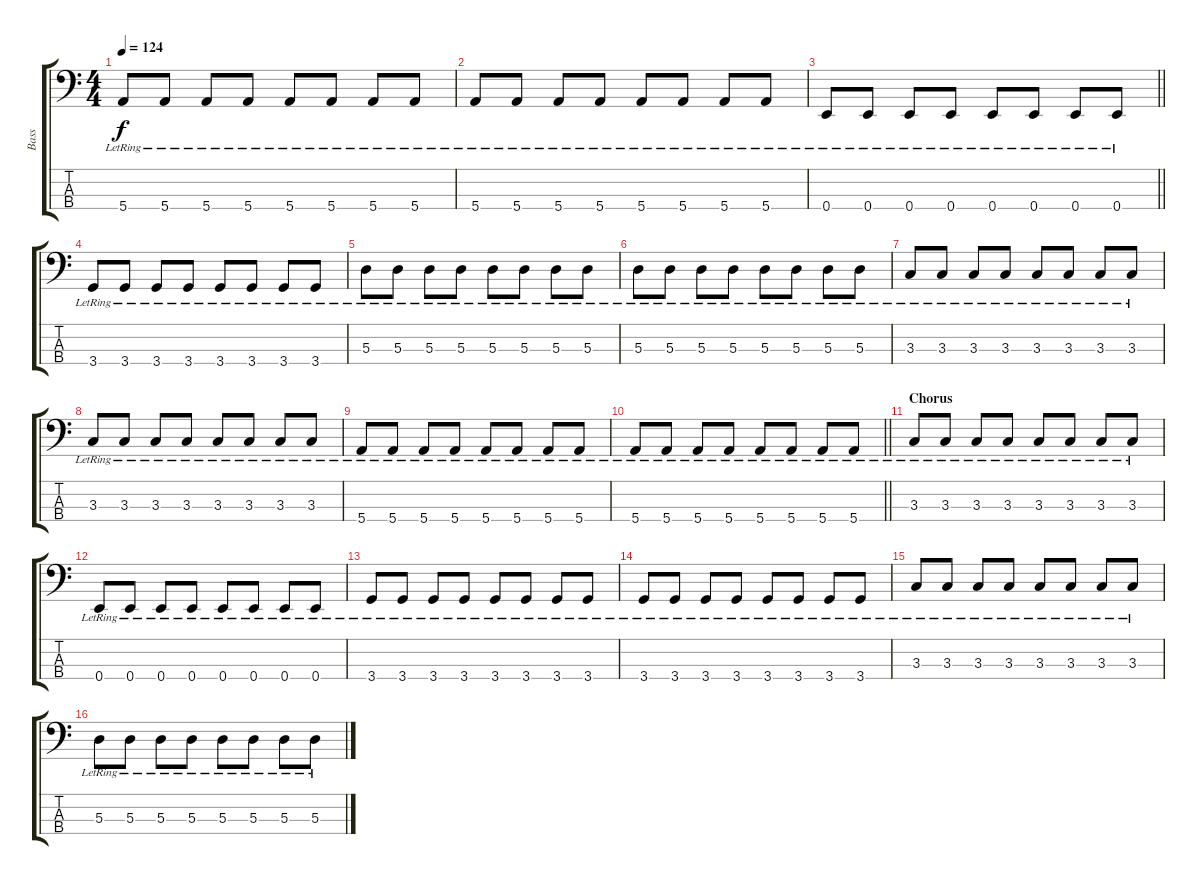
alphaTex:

\track ("Bass" "Bass") {instrument electricbasspick}
\staff {score tabs}
\tuning (G2 D2 A1 E1) {hide}
\ts (4 4)
\tempo 124
\clef f4
\ks c
5.4{lr}.8{dy f} 5.4{lr}.8 5.4{lr}.8 5.4{lr}.8 5.4{lr}.8 5.4{lr}.8 5.4{lr}.8 5.4{lr}.8 |
5.4{lr}.8 5.4{lr}.8 5.4{lr}.8 5.4{lr}.8 5.4{lr}.8 5.4{lr}.8 5.4{lr}.8 5.4{lr}.8 |
\barLineRight lightlight
0.4{lr}.8 0.4{lr}.8 0.4{lr}.8 0.4{lr}.8 0.4{lr}.8 0.4{lr}.8 0.4{lr}.8 0.4{lr}.8 |
3.4{lr}.8 3.4{lr}.8 3.4{lr}.8 3.4{lr}.8 3.4{lr}.8 3.4{lr}.8 3.4{lr}.8 3.4{lr}.8 |
5.3{lr}.8 5.3{lr}.8 5.3{lr}.8 5.3{lr}.8 5.3{lr}.8 5.3{lr}.8 5.3{lr}.8 5.3{lr}.8 |
5.3{lr}.8 5.3{lr}.8 5.3{lr}.8 5.3{lr}.8 5.3{lr}.8 5.3{lr}.8 5.3{lr}.8 5.3{lr}.8 |
3.3{lr}.8 3.3{lr}.8 3.3{lr}.8 3.3{lr}.8 3.3{lr}.8 3.3{lr}.8 3.3{lr}.8 3.3{lr}.8 |
3.3{lr}.8 3.3{lr}.8 3.3{lr}.8 3.3{lr}.8 3.3{lr}.8 3.3{lr}.8 3.3{lr}.8 3.3{lr}.8 |
5.4{lr}.8 5.4{lr}.8 5.4{lr}.8 5.4{lr}.8 5.4{lr}.8 5.4{lr}.8 5.4{lr}.8 5.4{lr}.8 |
\barLineRight lightlight
5.4{lr}.8 5.4{lr}.8 5.4{lr}.8 5.4{lr}.8 5.4{lr}.8 5.4{lr}.8 5.4{lr}.8 5.4{lr}.8 |
\section ("" "Chorus")
3.3{lr}.8 3.3{lr}.8 3.3{lr}.8 3.3{lr}.8 3.3{lr}.8 3.3{lr}.8 3.3{lr}.8 3.3{lr}.8 |
0.4{lr}.8 0.4{lr}.8 0.4{lr}.8 0.4{lr}.8 0.4{lr}.8 0.4{lr}.8 0.4{lr}.8 0.4{lr}.8 |
3.4{lr}.8 3.4{lr}.8 3.4{lr}.8 3.4{lr}.8 3.4{lr}.8 3.4{lr}.8 3.4{lr}.8 3.4{lr}.8 |
3.4{lr}.8 3.4{lr}.8 3.4{lr}.8 3.4{lr}.8 3.4{lr}.8 3.4{lr}.8 3.4{lr}.8 3.4{lr}.8 |
3.3{lr}.8 3.3{lr}.8 3.3{lr}.8 3.3{lr}.8 3.3{lr}.8 3.3{lr}.8 3.3{lr}.8 3.3{lr}.8 |
5.3{lr}.8 5.3{lr}.8 5.3{lr}.8 5.3{lr}.8 5.3{lr}.8 5.3{lr}.8 5.3{lr}.8 5.3{lr}.8
